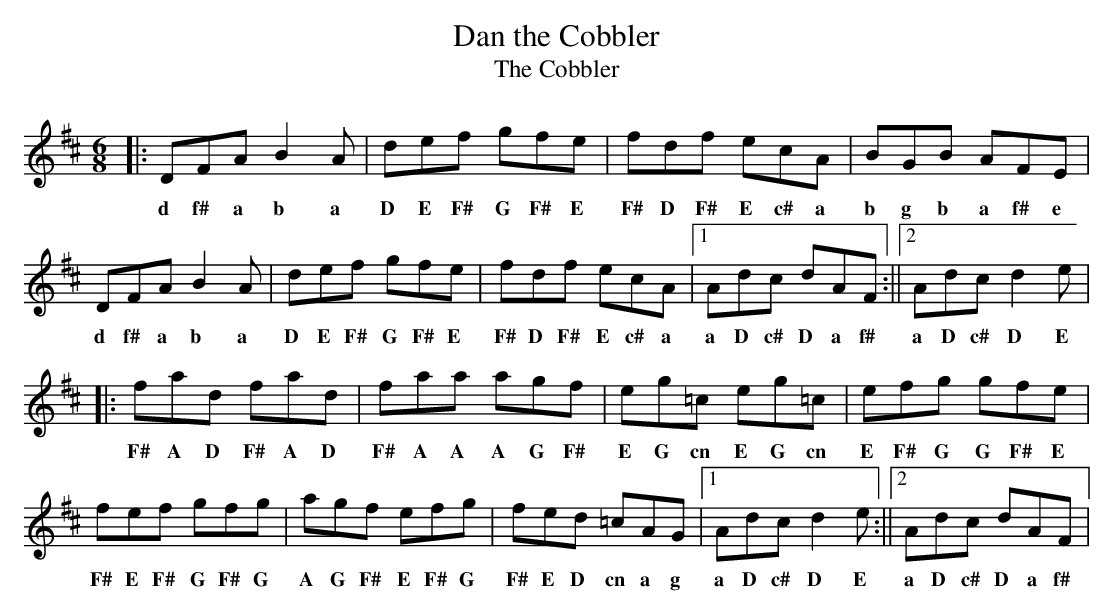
X:1
T:Dan the Cobbler
T:The Cobbler
M:6/8
L:1/8
K:D
|:DFA B2A|def gfe|fdf ecA|BGB AFE|
w:d f# a b a D E F# G F# E F# D F# E c# a b g b a f# e
DFA B2A|def gfe|fdf ecA|1 Adc dAF:||2Adc d2e|
w:d f# a b a D E F# G F# E F# D F# E c# a a D c# D a f# a D c# D E
|:fad fad|faa agf|eg=c eg=c|efg gfe|
w:F# A D F# A D F# A A A G F# E G cn E G cn E F# G G F# E
fef gfg|agf efg|fed =cAG|1Adc d2e:||2Adc dAF|
w:F# E F# G F# G A G F# E F# G F# E D cn a g a D c# D E a D c# D a f#
